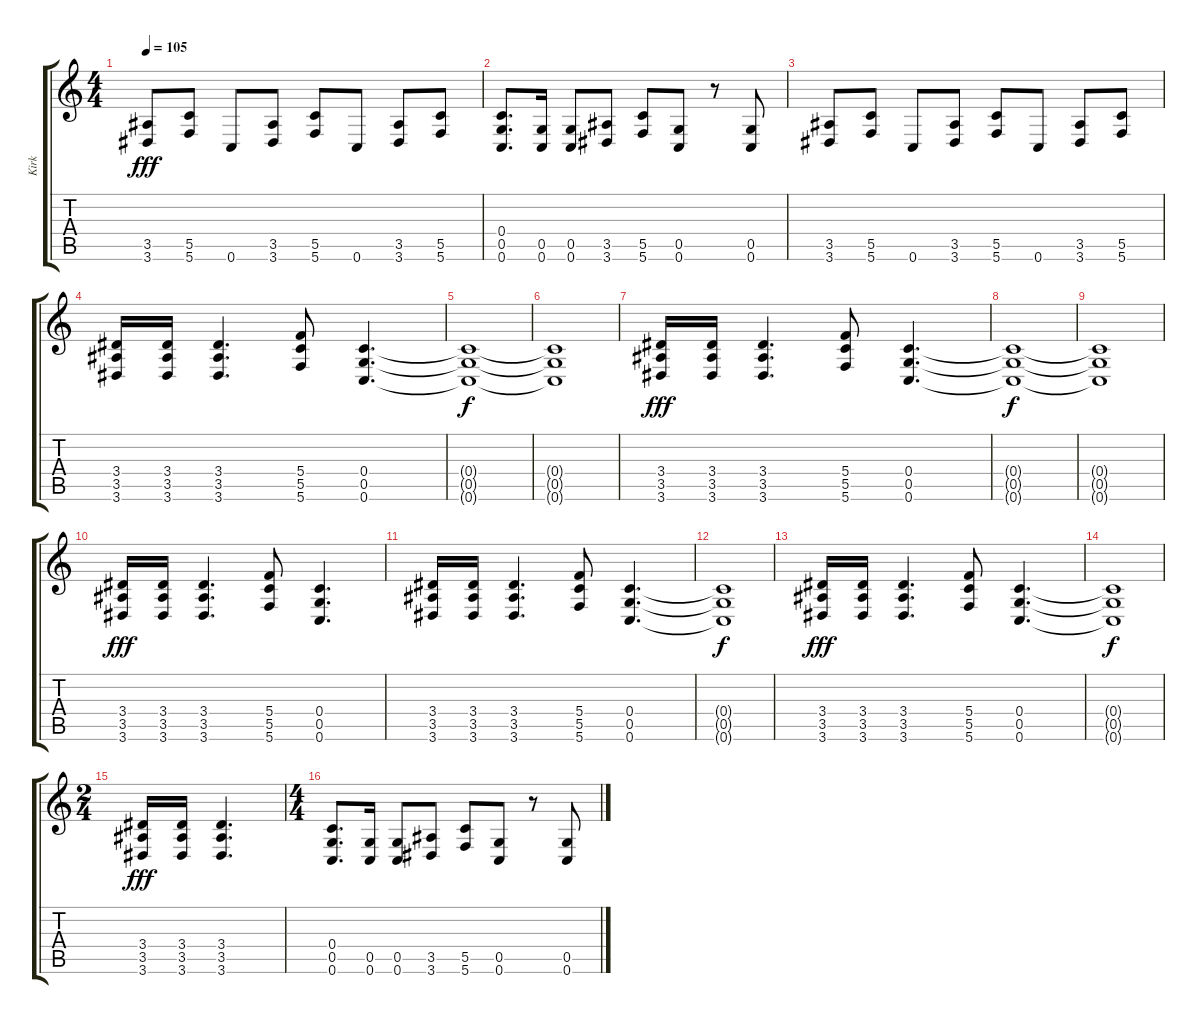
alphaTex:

\track ("Kirk" "Kirk") {instrument overdrivenguitar}
\staff {score tabs}
\tuning (D4 A3 F3 C3 G2 C2) {hide}
\ts (4 4)
\tempo 105
\clef g2
\ks c
(3.5 3.6).8{dy fff} (5.5 5.6).8 0.6.8 (3.5 3.6).8 (5.5 5.6).8 0.6.8 (3.5 3.6).8 (5.5 5.6).8 |
(0.4 0.5 0.6).8{d} (0.5 0.6).16 (0.5 0.6).8 (3.5 3.6).8 (5.5 5.6).8 (0.5 0.6).8 r.8 (0.5 0.6).8 |
(3.5 3.6).8 (5.5 5.6).8 0.6.8 (3.5 3.6).8 (5.5 5.6).8 0.6.8 (3.5 3.6).8 (5.5 5.6).8 |
(3.4 3.5 3.6).16 (3.4 3.5 3.6).16 (3.4 3.5 3.6).4{d} (5.4 5.5 5.6).8 (0.4 0.5 0.6).4{d} |
(0.4{t} 0.5{t} 0.6{t}).1{dy f} |
(0.4{t} 0.5{t} 0.6{t}).1 |
(3.4 3.5 3.6).16{dy fff} (3.4 3.5 3.6).16 (3.4 3.5 3.6).4{d} (5.4 5.5 5.6).8 (0.4 0.5 0.6).4{d} |
(0.4{t} 0.5{t} 0.6{t}).1{dy f} |
(0.4{t} 0.5{t} 0.6{t}).1 |
(3.4 3.5 3.6).16{dy fff} (3.4 3.5 3.6).16 (3.4 3.5 3.6).4{d} (5.4 5.5 5.6).8 (0.4 0.5 0.6).4{d} |
(3.4 3.5 3.6).16 (3.4 3.5 3.6).16 (3.4 3.5 3.6).4{d} (5.4 5.5 5.6).8 (0.4 0.5 0.6).4{d} |
(0.4{t} 0.5{t} 0.6{t}).1{dy f} |
(3.4 3.5 3.6).16{dy fff} (3.4 3.5 3.6).16 (3.4 3.5 3.6).4{d} (5.4 5.5 5.6).8 (0.4 0.5 0.6).4{d} |
(0.4{t} 0.5{t} 0.6{t}).1{dy f} |
\ts (2 4)
(3.4 3.5 3.6).16{dy fff} (3.4 3.5 3.6).16 (3.4 3.5 3.6).4{d} |
\ts (4 4)
(0.4 0.5 0.6).8{d} (0.5 0.6).16 (0.5 0.6).8 (3.5 3.6).8 (5.5 5.6).8 (0.5 0.6).8 r.8 (0.5 0.6).8
